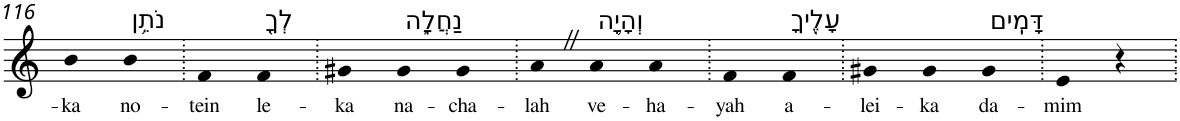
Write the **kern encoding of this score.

**kern	**text
*part1	*part1
*staff1	*staff1
*I"Piano	*
*I'Pno	*
!!LO:PB:g=z
*clefG2	*
*k[]	*
=116	=116
!	!LO:LY:b
4b	-ka
!LO:TX:a:t=נֹתֵ֥ן	!
!	!LO:LY:b
4b	no-
=117.	=117.
!	!LO:LY:b
4f	-tein
!LO:TX:a:t=לְךָ֖	!
!	!LO:LY:b
4f	le-
=118.	=118.
!	!LO:LY:b
4g#X	-ka
!LO:TX:a:t=נַחֲלָ֑ה	!
!	!LO:LY:b
4g#	na-
!	!LO:LY:b
4g#	-cha-
=119.	=119.
!	!LO:LY:b
4aZ	-lah
!LO:TX:a:t=וְהָיָ֥ה	!
!	!LO:LY:b
4a	ve-
!	!LO:LY:b
4a	-ha-
=120.	=120.
!	!LO:LY:b
4f	-yah
!LO:TX:a:t=עָלֶ֖יךָ	!
!	!LO:LY:b
4f	a-
=121.	=121.
!	!LO:LY:b
4g#X	-lei-
!	!LO:LY:b
4g#	-ka
!LO:TX:a:t=דָּמִֽים	!
!	!LO:LY:b
4g#	da-
=122.	=122.
!	!LO:LY:b
4e	-mim
4r	.
=.	=.
*-	*-
